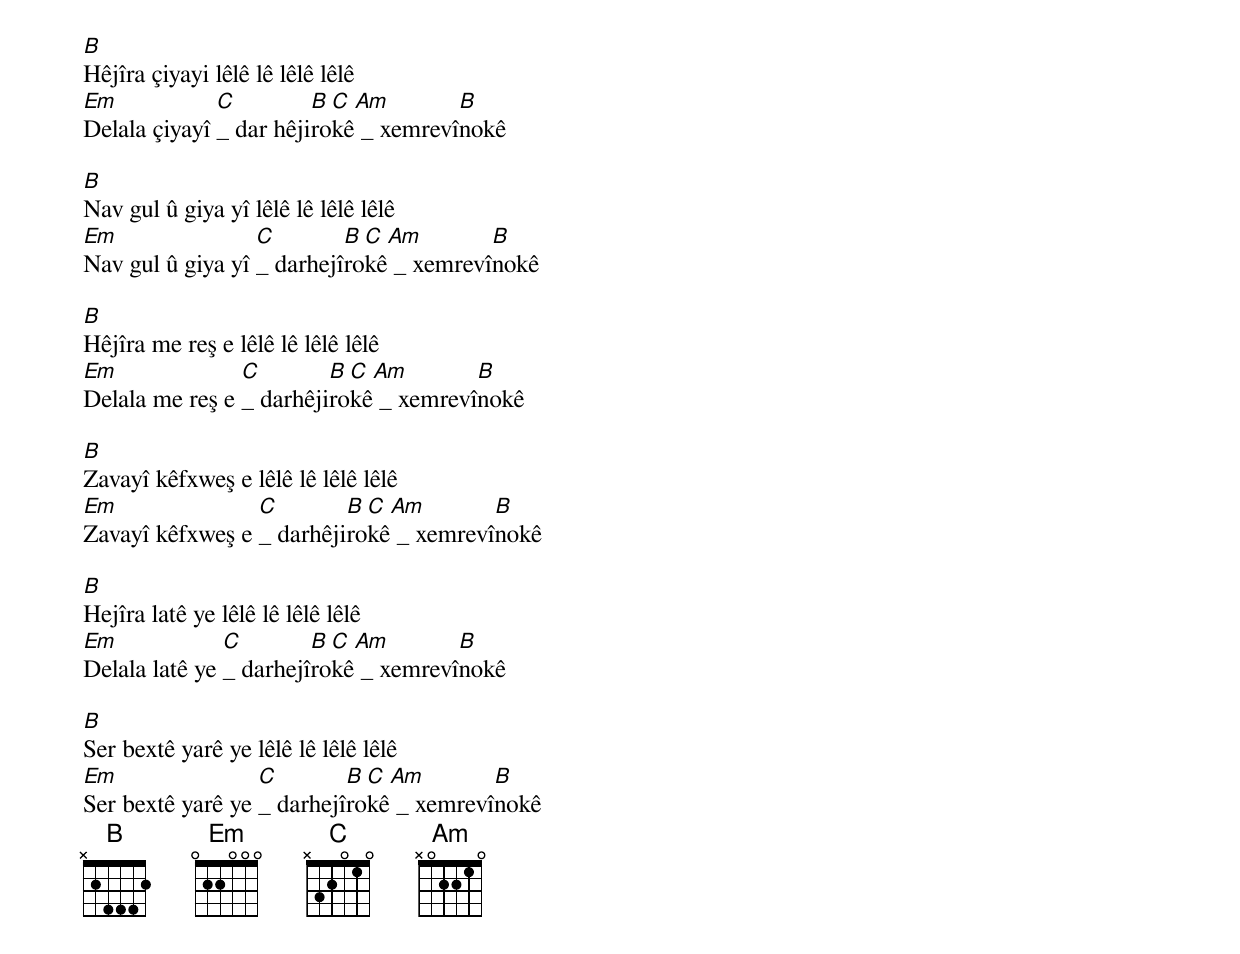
B
Hêjîra çiyayi lêlê lê lêlê lêlê
Em            C         B C Am        B
Delala çiyayî _ dar hêjirokê _ xemrevînokê

B
Nav gul û giya yî lêlê lê lêlê lêlê
Em                C        B C Am        B
Nav gul û giya yî _ darhejîrokê _ xemrevînokê

B
Hêjîra me reş e lêlê lê lêlê lêlê
Em              C        B C Am        B
Delala me reş e _ darhêjirokê _ xemrevînokê

B
Zavayî kêfxweş e lêlê lê lêlê lêlê
Em               C        B C Am        B
Zavayî kêfxweş e _ darhêjirokê _ xemrevînokê

B
Hejîra latê ye lêlê lê lêlê lêlê
Em             C        B C Am        B
Delala latê ye _ darhejîrokê _ xemrevînokê

B
Ser bextê yarê ye lêlê lê lêlê lêlê
Em                C        B C Am        B
Ser bextê yarê ye _ darhejîrokê _ xemrevînokê
